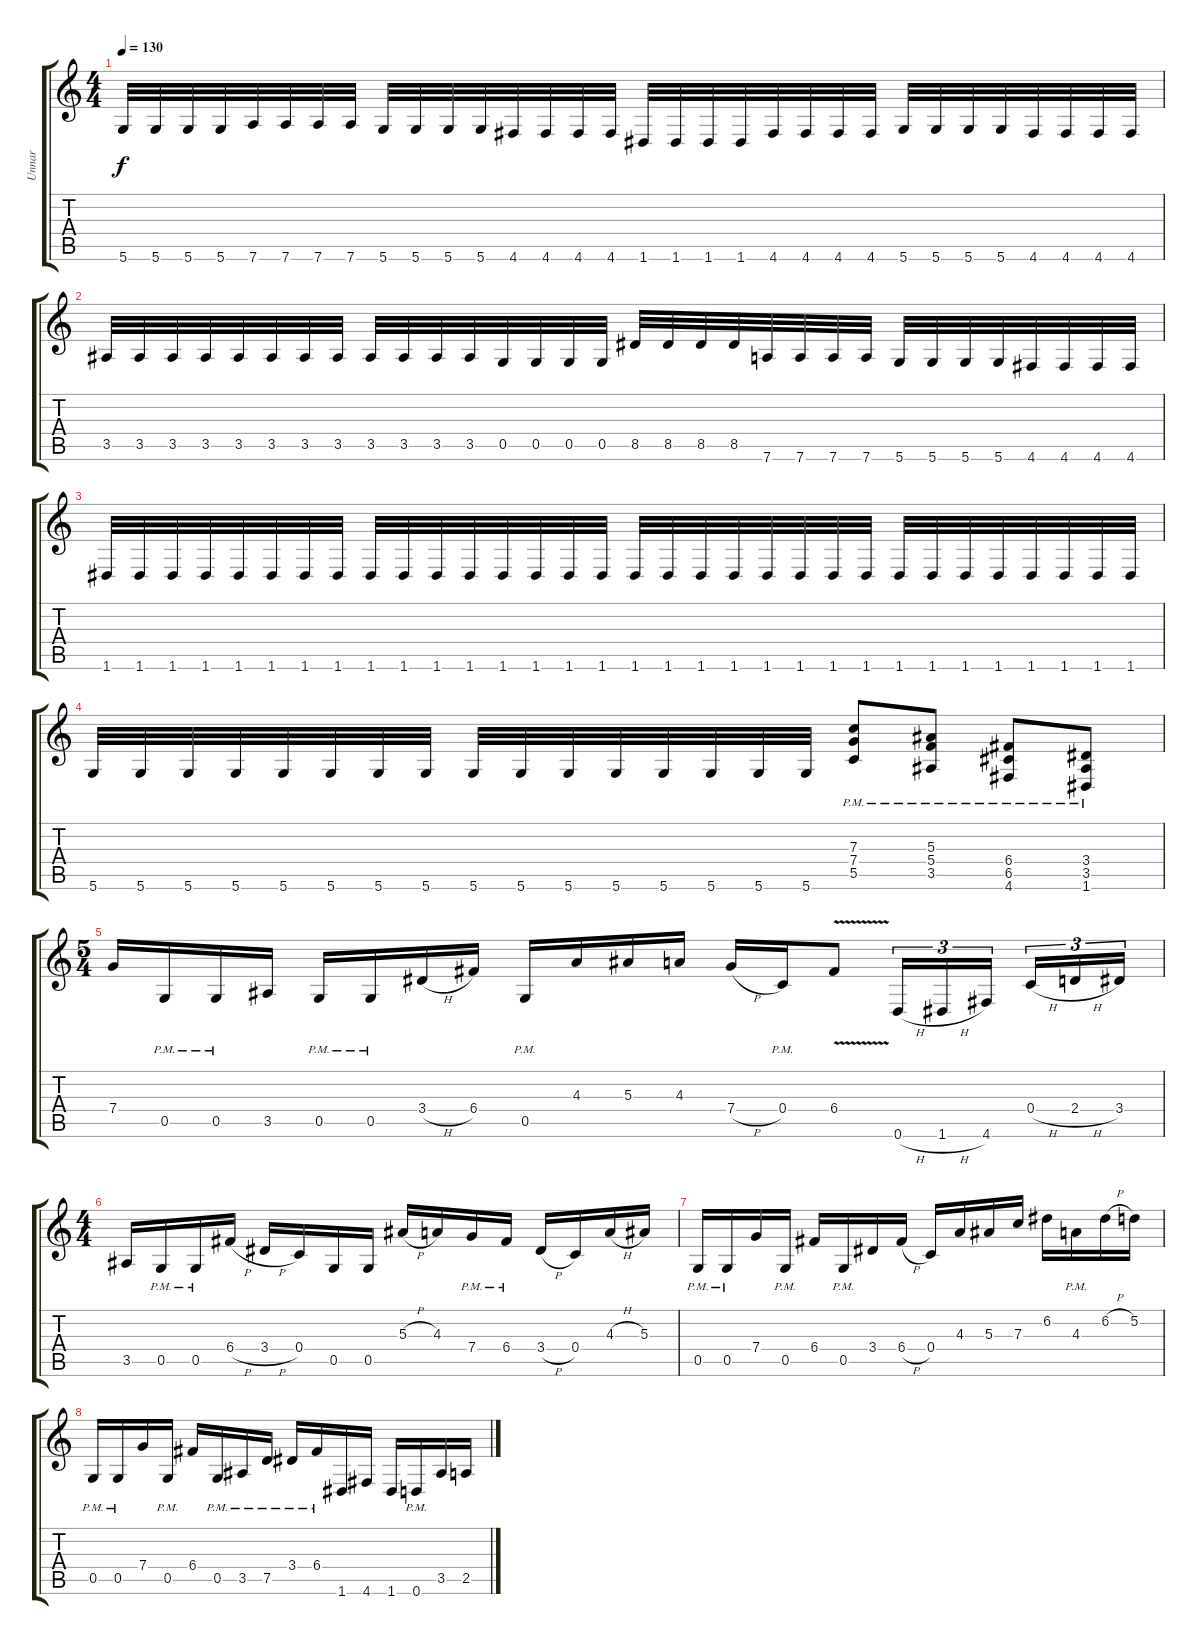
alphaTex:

\track ("Unnar" "Unnar") {instrument distortionguitar}
\staff {score tabs}
\tuning (D4 A3 F3 C3 G2 D2) {hide}
\ts (4 4)
\tempo 130
\clef g2
\ks c
5.6.32{dy f} 5.6.32 5.6.32 5.6.32 7.6.32 7.6.32 7.6.32 7.6.32 5.6.32 5.6.32 5.6.32 5.6.32 4.6.32 4.6.32 4.6.32 4.6.32 1.6.32 1.6.32 1.6.32 1.6.32 4.6.32 4.6.32 4.6.32 4.6.32 5.6.32 5.6.32 5.6.32 5.6.32 4.6.32 4.6.32 4.6.32 4.6.32 |
3.5.32 3.5.32 3.5.32 3.5.32 3.5.32 3.5.32 3.5.32 3.5.32 3.5.32 3.5.32 3.5.32 3.5.32 0.5.32 0.5.32 0.5.32 0.5.32 8.5.32 8.5.32 8.5.32 8.5.32 7.6.32 7.6.32 7.6.32 7.6.32 5.6.32 5.6.32 5.6.32 5.6.32 4.6.32 4.6.32 4.6.32 4.6.32 |
1.6.32 1.6.32 1.6.32 1.6.32 1.6.32 1.6.32 1.6.32 1.6.32 1.6.32 1.6.32 1.6.32 1.6.32 1.6.32 1.6.32 1.6.32 1.6.32 1.6.32 1.6.32 1.6.32 1.6.32 1.6.32 1.6.32 1.6.32 1.6.32 1.6.32 1.6.32 1.6.32 1.6.32 1.6.32 1.6.32 1.6.32 1.6.32 |
5.6.32 5.6.32 5.6.32 5.6.32 5.6.32 5.6.32 5.6.32 5.6.32 5.6.32 5.6.32 5.6.32 5.6.32 5.6.32 5.6.32 5.6.32 5.6.32 (7.3{pm} 7.4{pm} 5.5{pm}).8 (5.3{pm} 5.4{pm} 3.5{pm}).8 (6.4{pm} 6.5{pm} 4.6{pm}).8 (3.4{pm} 3.5{pm} 1.6{pm}).8 |
\ts (5 4)
7.4.16 0.5{pm}.16 0.5{pm}.16 3.5.16 0.5{pm}.16 0.5{pm}.16 3.4{h}.16 6.4.16 0.5{pm}.16 4.3.16 5.3.16 4.3.16 7.4{h}.16 0.4{pm}.16 6.4{v}.8 0.6{h}.16{tu (3 2)} 1.6{h}.16{tu (3 2)} 4.6.16{tu (3 2) beam splitsecondary} 0.4{h}.16{tu (3 2)} 2.4{h}.16{tu (3 2)} 3.4.16{tu (3 2)} |
\ts (4 4)
3.5.16 0.5{pm}.16 0.5{pm}.16 6.4{h}.16 3.4{h}.16 0.4.16 0.5.16 0.5.16 5.3{h}.16 4.3.16 7.4{pm}.16 6.4{pm}.16 3.4{h}.16 0.4.16 4.3{h}.16 5.3.16 |
0.5{pm}.16 0.5{pm}.16 7.4.16 0.5{pm}.16 6.4.16 0.5{pm}.16 3.4.16 6.4{h}.16 0.4.16 4.3.16 5.3.16 7.3.16 6.2.16 4.3{pm}.16 6.2{h}.16 5.2.16 |
0.5{pm}.16 0.5{pm}.16 7.4.16 0.5{pm}.16 6.4.16 0.5{pm}.16 3.5{pm}.16 7.5{pm}.16 3.4{pm}.16 6.4{pm}.16 1.6.16 4.6.16 1.6.16 0.6{pm}.16 3.5.16 2.5.16
